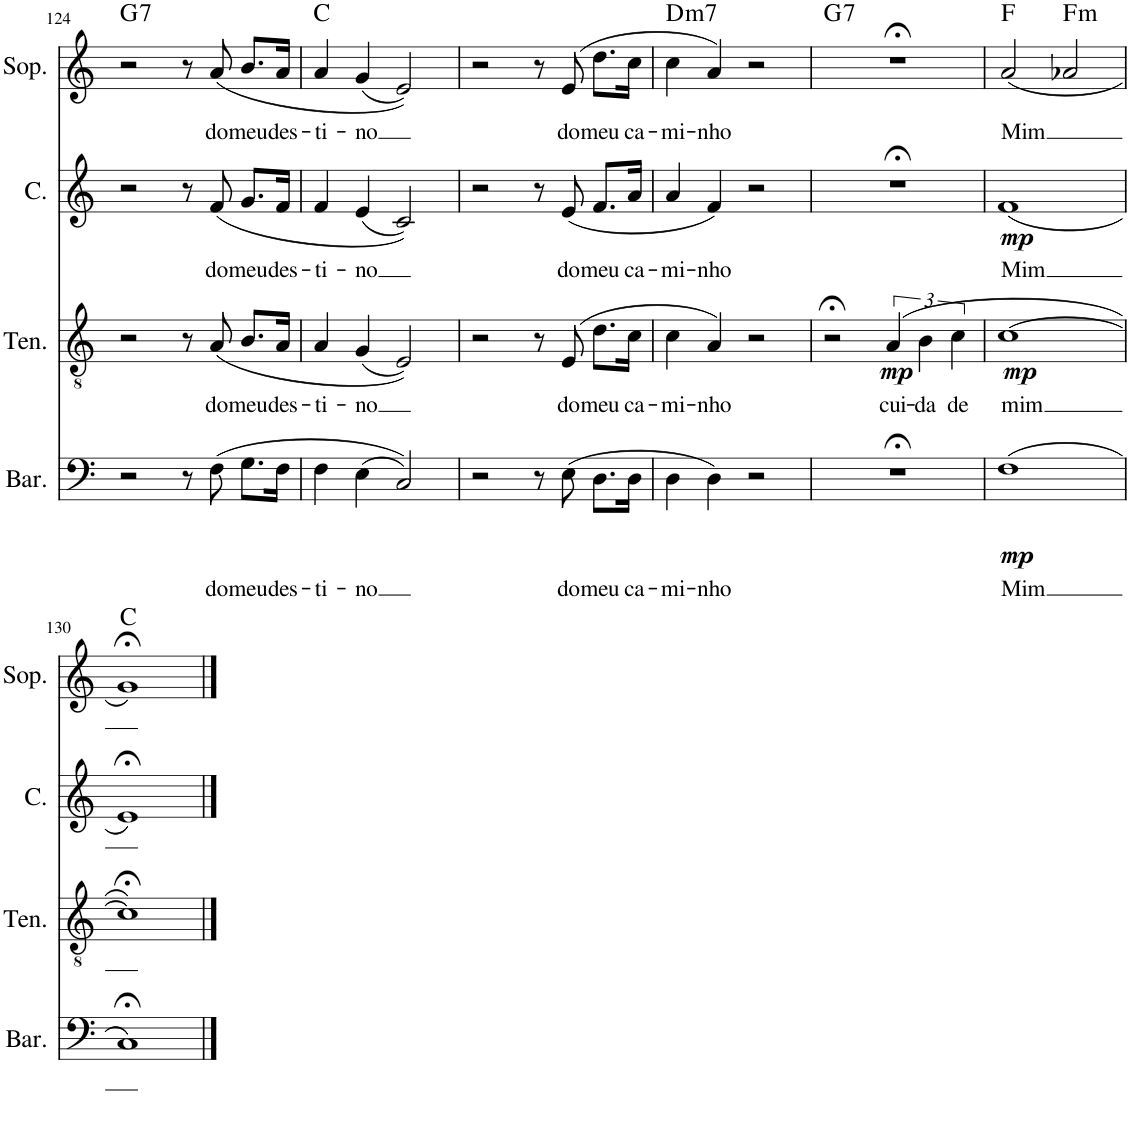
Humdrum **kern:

**kern	**text	**dynam	**kern	**text	**dynam	**kern	**text	**dynam	**kern	**text	**harte
*part4	*part4	*part4	*part3	*part3	*part3	*part2	*part2	*part2	*part1	*part1	*part1
*staff4	*staff4	*staff4	*staff3	*staff3	*staff3	*staff2	*staff2	*staff2	*staff1	*staff1	*
*I"Barítono	*	*	*I"Tenor	*	*	*I"Contralto	*	*	*I"Soprano	*	*
*I'Bar.	*	*	*I'Ten.	*	*	*I'C.	*	*	*I'Sop.	*	*
!!LO:PB:g=z
*clefF4	*	*	*clefGv2	*	*	*clefG2	*	*	*clefG2	*	*
*k[]	*	*	*k[]	*	*	*k[]	*	*	*k[]	*	*
*M4/4	*	*	*M4/4	*	*	*M4/4	*	*	*M4/4	*	*
*met(c)	*	*	*met(c)	*	*	*met(c)	*	*	*met(c)	*	*
=124	=124	=124	=124	=124	=124	=124	=124	=124	=124	=124	=124
!	!	!	!	!	!	!	!	!	!	!	!LO:H:kt=7
2r	.	.	2r	.	.	2r	.	.	2r	.	G:7
8r	.	.	8r	.	.	8r	.	.	8r	.	.
!	!LO:LY:b	!	!	!LO:LY:b	!	!	!LO:LY:b	!	!	!LO:LY:b	!
(8F\	do	.	(8A/	do	.	(8f/	do	.	(8a/	do	.
!	!LO:LY:b	!	!	!LO:LY:b	!	!	!LO:LY:b	!	!	!LO:LY:b	!
8.G\L	meu	.	8.B/L	meu	.	8.g/L	meu	.	8.b/L	meu	.
!	!LO:LY:b	!	!	!LO:LY:b	!	!	!LO:LY:b	!	!	!LO:LY:b	!
16F\Jk	des-	.	16A/Jk	des-	.	16f/Jk	des-	.	16a/Jk	des-	.
=125	=125	=125	=125	=125	=125	=125	=125	=125	=125	=125	=125
!	!LO:LY:b	!	!	!LO:LY:b	!	!	!LO:LY:b	!	!	!LO:LY:b	!
4F\	-ti-	.	4A/	-ti-	.	4f/	-ti-	.	4a/	-ti-	C:maj
!	!LO:LY:b	!	!	!LO:LY:b	!	!	!LO:LY:b	!	!	!LO:LY:b	!
(4E\	-no	.	(4G/	-no	.	(4e/	-no	.	(4g/	-no	.
2C/))	.	.	2E/))	.	.	2c/))	.	.	2e/))	.	.
=126	=126	=126	=126	=126	=126	=126	=126	=126	=126	=126	=126
2r	.	.	2r	.	.	2r	.	.	2r	.	.
8r	.	.	8r	.	.	8r	.	.	8r	.	.
!	!LO:LY:b	!	!	!LO:LY:b	!	!	!LO:LY:b	!	!	!LO:LY:b	!
(8E\	do	.	(8E/	do	.	(8e/	do	.	(8e/	do	.
!	!LO:LY:b	!	!	!LO:LY:b	!	!	!LO:LY:b	!	!	!LO:LY:b	!
8.D\L	meu	.	8.d\L	meu	.	8.f/L	meu	.	8.dd\L	meu	.
!	!LO:LY:b	!	!	!LO:LY:b	!	!	!LO:LY:b	!	!	!LO:LY:b	!
16D\Jk	ca-	.	16c\Jk	ca-	.	16a/Jk	ca-	.	16cc\Jk	ca-	.
=127	=127	=127	=127	=127	=127	=127	=127	=127	=127	=127	=127
!	!LO:LY:b	!	!	!LO:LY:b	!	!	!LO:LY:b	!	!	!LO:LY:b	!LO:H:kt=m7
4D\	-mi-	.	4c\	-mi-	.	4a/	-mi-	.	4cc\	-mi-	D:min7
!	!LO:LY:b	!	!	!LO:LY:b	!	!	!LO:LY:b	!	!	!LO:LY:b	!
4D\)	-nho	.	4A/)	-nho	.	4f/)	-nho	.	4a/)	-nho	.
2r	.	.	2r	.	.	2r	.	.	2r	.	.
=128	=128	=128	=128	=128	=128	=128	=128	=128	=128	=128	=128
!	!	!	!	!	!	!	!	!	!	!	!LO:H:kt=7
1r;<	.	.	2r;<	.	.	1r;<	.	.	1r;<	.	G:7
!	!	!	!	!LO:LY:b	!LO:DY:b	!	!	!	!	!	!
.	.	.	(6A/	cui-	mp	.	.	.	.	.	.
!	!	!	!	!LO:LY:b	!	!	!	!	!	!	!
.	.	.	6B\	-da	.	.	.	.	.	.	.
!	!	!	!	!LO:LY:b	!	!	!	!	!	!	!
.	.	.	6c\	de	.	.	.	.	.	.	.
=129	=129	=129	=129	=129	=129	=129	=129	=129	=129	=129	=129
!	!LO:LY:b	!LO:DY:b	!	!LO:LY:b	!LO:DY:b	!	!LO:LY:b	!LO:DY:b	!	!LO:LY:b	!
(1F	Mim	mp	[1c	mim	mp	(1f	Mim	mp	(2a/	Mim	F:maj
!	!	!	!	!	!	!	!	!	!	!	!LO:H:kt=m
.	.	.	.	.	.	.	.	.	2a-X/	.	F:min
!!LO:LB:g=z
=130	=130	=130	=130	=130	=130	=130	=130	=130	=130	=130	=130
1C;<)	.	.	1c;<])	.	.	1e;<)	.	.	1g;<)	.	C:maj
==	==	==	==	==	==	==	==	==	==	==	==
*-	*-	*-	*-	*-	*-	*-	*-	*-	*-	*-	*-
